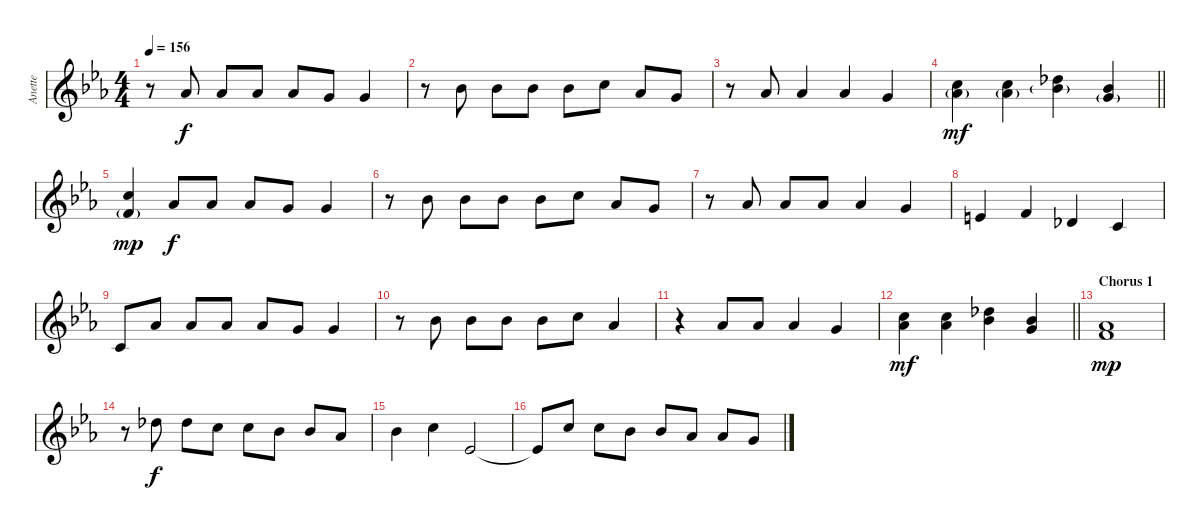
\track ("Anette" "Anette") {instrument flute}
\staff {score}
\tuning (E4 B3 G3 D3 A2 E2) {hide}
\ts (4 4)
\tempo 156
\clef g2
\ks cminor
r.8{dy f} 4.1.8 4.1.8 4.1.8 4.1.8 3.1.8 3.1.4 |
r.8 6.1.8 6.1.8 6.1.8 6.1.8 8.1.8 4.1.8 3.1.8 |
r.8 4.1.8 4.1.4 4.1.4 3.1.4 |
\barLineRight lightlight
(8.1 9.2{g}).4{dy mf} (8.1 9.2{g}).4 (9.1 11.2{g}).4 (6.1 8.2{g}).4 |
(8.1 6.2{g}).4{dy mp} 4.1.8{dy f} 4.1.8 4.1.8 3.1.8 3.1.4 |
r.8 6.1.8 6.1.8 6.1.8 6.1.8 8.1.8 4.1.8 3.1.8 |
r.8 4.1.8 4.1.8 4.1.8 4.1.4 3.1.4 |
0.1.4 1.1.4 2.2.4 1.2.4 |
1.2.8 4.1.8 4.1.8 4.1.8 4.1.8 3.1.8 3.1.4 |
r.8 6.1.8 6.1.8 6.1.8 6.1.8 8.1.8 4.1.4 |
r.4 4.1.8 4.1.8 4.1.4 3.1.4 |
\barLineRight lightlight
(8.1 9.2).4{dy mf} (8.1 9.2).4 (9.1 11.2).4 (6.1 8.2).4 |
\section ("" "Chorus 1")
(1.1 9.2).1{dy mp} |
r.8 9.1.8{dy f} 9.1.8 8.1.8 8.1.8 6.1.8 6.1.8 4.1.8 |
6.1.4 8.1.4 4.2.2 |
4.2{t}.8 8.1.8 8.1.8 6.1.8 6.1.8 4.1.8 4.1.8 3.1.8
